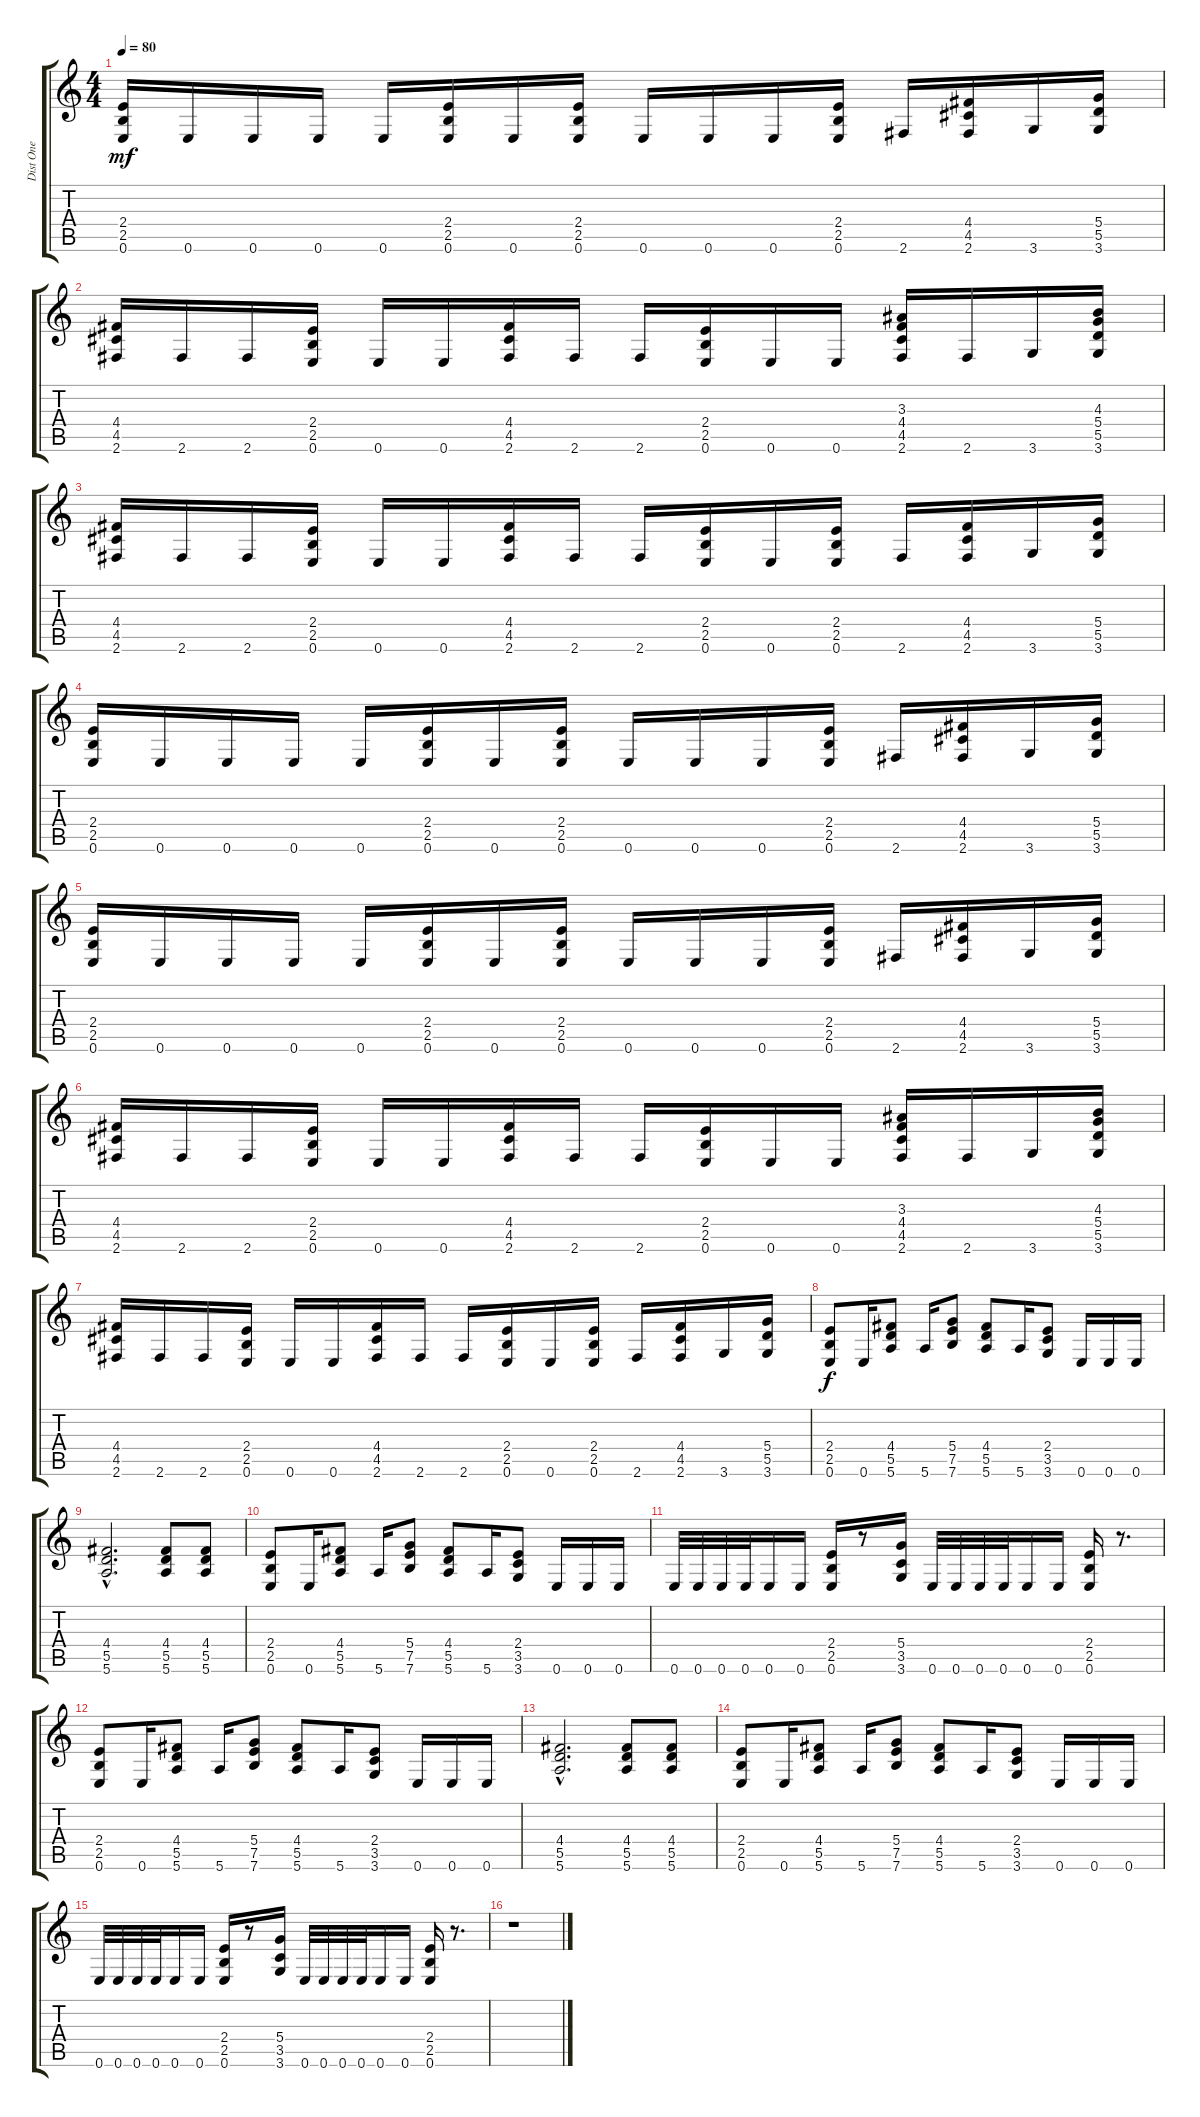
\track ("Dist One" "Dist One") {instrument overdrivenguitar}
\staff {score tabs}
\tuning (E4 B3 G3 D3 A2 E2) {hide}
\ts (4 4)
\tempo 80
\clef g2
\ks c
(2.4 2.5 0.6).16{dy mf} 0.6.16 0.6.16 0.6.16 0.6.16 (2.4 2.5 0.6).16 0.6.16 (2.4 2.5 0.6).16 0.6.16 0.6.16 0.6.16 (2.4 2.5 0.6).16 2.6.16 (4.4 4.5 2.6).16 3.6.16 (5.4 5.5 3.6).16 |
(4.4 4.5 2.6).16 2.6.16 2.6.16 (2.4 2.5 0.6).16 0.6.16 0.6.16 (4.4 4.5 2.6).16 2.6.16 2.6.16 (2.4 2.5 0.6).16 0.6.16 0.6.16 (3.3 4.4 4.5 2.6).16 2.6.16 3.6.16 (4.3 5.4 5.5 3.6).16 |
(4.4 4.5 2.6).16 2.6.16 2.6.16 (2.4 2.5 0.6).16 0.6.16 0.6.16 (4.4 4.5 2.6).16 2.6.16 2.6.16 (2.4 2.5 0.6).16 0.6.16 (2.4 2.5 0.6).16 2.6.16 (4.4 4.5 2.6).16 3.6.16 (5.4 5.5 3.6).16 |
(2.4 2.5 0.6).16 0.6.16 0.6.16 0.6.16 0.6.16 (2.4 2.5 0.6).16 0.6.16 (2.4 2.5 0.6).16 0.6.16 0.6.16 0.6.16 (2.4 2.5 0.6).16 2.6.16 (4.4 4.5 2.6).16 3.6.16 (5.4 5.5 3.6).16 |
(2.4 2.5 0.6).16 0.6.16 0.6.16 0.6.16 0.6.16 (2.4 2.5 0.6).16 0.6.16 (2.4 2.5 0.6).16 0.6.16 0.6.16 0.6.16 (2.4 2.5 0.6).16 2.6.16 (4.4 4.5 2.6).16 3.6.16 (5.4 5.5 3.6).16 |
(4.4 4.5 2.6).16 2.6.16 2.6.16 (2.4 2.5 0.6).16 0.6.16 0.6.16 (4.4 4.5 2.6).16 2.6.16 2.6.16 (2.4 2.5 0.6).16 0.6.16 0.6.16 (3.3 4.4 4.5 2.6).16 2.6.16 3.6.16 (4.3 5.4 5.5 3.6).16 |
(4.4 4.5 2.6).16 2.6.16 2.6.16 (2.4 2.5 0.6).16 0.6.16 0.6.16 (4.4 4.5 2.6).16 2.6.16 2.6.16 (2.4 2.5 0.6).16 0.6.16 (2.4 2.5 0.6).16 2.6.16 (4.4 4.5 2.6).16 3.6.16 (5.4 5.5 3.6).16 |
(2.4 2.5 0.6).8{dy f} 0.6.16 (4.4 5.5 5.6).8 5.6.16 (5.4 7.5 7.6).8 (4.4 5.5 5.6).8 5.6.16 (2.4 3.5 3.6).8 0.6.16 0.6.16 0.6.16 |
(4.4{hac} 5.5{hac} 5.6{hac}).2{d} (4.4 5.5 5.6).8 (4.4 5.5 5.6).8 |
(2.4 2.5 0.6).8 0.6.16 (4.4 5.5 5.6).8 5.6.16 (5.4 7.5 7.6).8 (4.4 5.5 5.6).8 5.6.16 (2.4 3.5 3.6).8 0.6.16 0.6.16 0.6.16 |
0.6.32 0.6.32 0.6.32 0.6.32 0.6.16 0.6.16 (2.4 2.5 0.6).16 r.8 (5.4 3.5 3.6).16 0.6.32 0.6.32 0.6.32 0.6.32 0.6.16 0.6.16 (2.4 2.5 0.6).16 r.8{d} |
(2.4 2.5 0.6).8 0.6.16 (4.4 5.5 5.6).8 5.6.16 (5.4 7.5 7.6).8 (4.4 5.5 5.6).8 5.6.16 (2.4 3.5 3.6).8 0.6.16 0.6.16 0.6.16 |
(4.4{hac} 5.5{hac} 5.6{hac}).2{d} (4.4 5.5 5.6).8 (4.4 5.5 5.6).8 |
(2.4 2.5 0.6).8 0.6.16 (4.4 5.5 5.6).8 5.6.16 (5.4 7.5 7.6).8 (4.4 5.5 5.6).8 5.6.16 (2.4 3.5 3.6).8 0.6.16 0.6.16 0.6.16 |
0.6.32 0.6.32 0.6.32 0.6.32 0.6.16 0.6.16 (2.4 2.5 0.6).16 r.8 (5.4 3.5 3.6).16 0.6.32 0.6.32 0.6.32 0.6.32 0.6.16 0.6.16 (2.4 2.5 0.6).16 r.8{d} |
r.1
